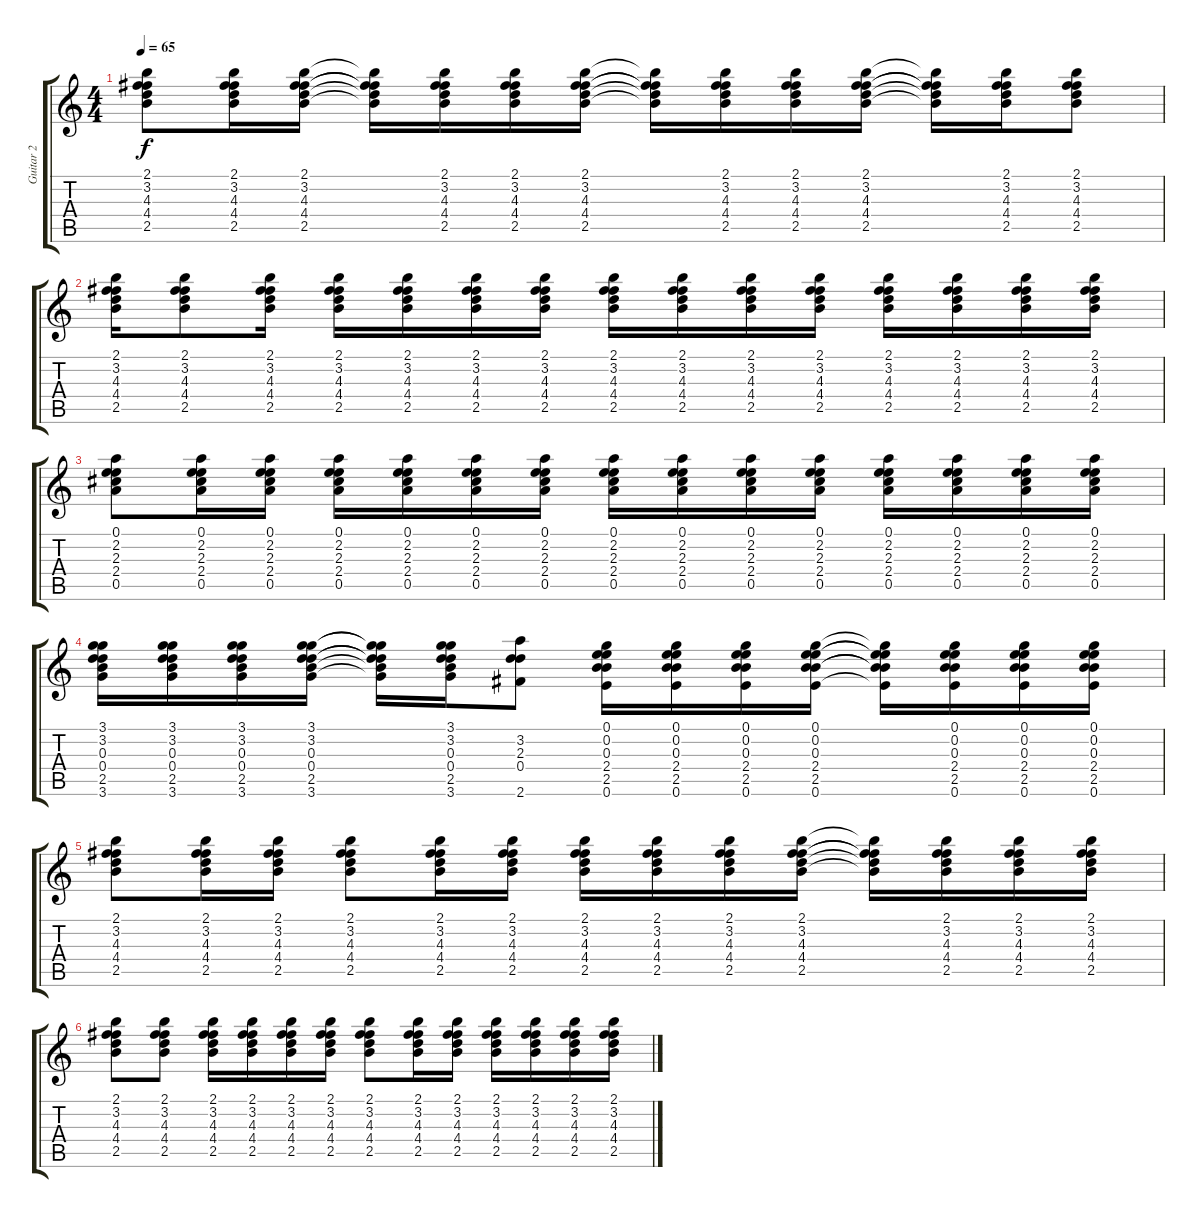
\track ("Guitar 2" "Guitar 2") {instrument acousticguitarsteel}
\staff {score tabs}
\tuning (E4 B3 G4 D4 A3 E3) {hide}
\ts (4 4)
\tempo 65
\clef g2
\ks c
(2.1 3.2 4.3 4.4 2.5).8{dy f} (2.1 3.2 4.3 4.4 2.5).16 (2.1 3.2 4.3 4.4 2.5).16 (2.1{t} 3.2{t} 4.3{t} 4.4{t} 2.5{t}).16 (2.1 3.2 4.3 4.4 2.5).16 (2.1 3.2 4.3 4.4 2.5).16 (2.1 3.2 4.3 4.4 2.5).16 (2.1{t} 3.2{t} 4.3{t} 4.4{t} 2.5{t}).16 (2.1 3.2 4.3 4.4 2.5).16 (2.1 3.2 4.3 4.4 2.5).16 (2.1 3.2 4.3 4.4 2.5).16 (2.1{t} 3.2{t} 4.3{t} 4.4{t} 2.5{t}).16 (2.1 3.2 4.3 4.4 2.5).16 (2.1 3.2 4.3 4.4 2.5).8 |
(2.1 3.2 4.3 4.4 2.5).16 (2.1 3.2 4.3 4.4 2.5).8 (2.1 3.2 4.3 4.4 2.5).16 (2.1 3.2 4.3 4.4 2.5).16 (2.1 3.2 4.3 4.4 2.5).16 (2.1 3.2 4.3 4.4 2.5).16 (2.1 3.2 4.3 4.4 2.5).16 (2.1 3.2 4.3 4.4 2.5).16 (2.1 3.2 4.3 4.4 2.5).16 (2.1 3.2 4.3 4.4 2.5).16 (2.1 3.2 4.3 4.4 2.5).16 (2.1 3.2 4.3 4.4 2.5).16 (2.1 3.2 4.3 4.4 2.5).16 (2.1 3.2 4.3 4.4 2.5).16 (2.1 3.2 4.3 4.4 2.5).16 |
(0.1 2.2 2.3 2.4 0.5).8{volume 5} (0.1 2.2 2.3 2.4 0.5).16 (0.1 2.2 2.3 2.4 0.5).16 (0.1 2.2 2.3 2.4 0.5).16 (0.1 2.2 2.3 2.4 0.5).16 (0.1 2.2 2.3 2.4 0.5).16 (0.1 2.2 2.3 2.4 0.5).16 (0.1 2.2 2.3 2.4 0.5).16 (0.1 2.2 2.3 2.4 0.5).16 (0.1 2.2 2.3 2.4 0.5).16 (0.1 2.2 2.3 2.4 0.5).16 (0.1 2.2 2.3 2.4 0.5).16 (0.1 2.2 2.3 2.4 0.5).16 (0.1 2.2 2.3 2.4 0.5).16 (0.1 2.2 2.3 2.4 0.5).16 |
(3.1 3.2 0.3 0.4 2.5 3.6).16 (3.1 3.2 0.3 0.4 2.5 3.6).16 (3.1 3.2 0.3 0.4 2.5 3.6).16 (3.1 3.2 0.3 0.4 2.5 3.6).16 (3.1{t} 3.2{t} 0.3{t} 0.4{t} 2.5{t} 3.6{t}).16 (3.1 3.2 0.3 0.4 2.5 3.6).16 (3.2 2.3 0.4 2.6).8 (0.1 0.2 0.3 2.4 2.5 0.6).16 (0.1 0.2 0.3 2.4 2.5 0.6).16 (0.1 0.2 0.3 2.4 2.5 0.6).16 (0.1 0.2 0.3 2.4 2.5 0.6).16 (0.1{t} 0.2{t} 0.3{t} 2.4{t} 2.5{t} 0.6{t}).16 (0.1 0.2 0.3 2.4 2.5 0.6).16 (0.1 0.2 0.3 2.4 2.5 0.6).16 (0.1 0.2 0.3 2.4 2.5 0.6).16 |
(2.1 3.2 4.3 4.4 2.5).8{volume 0} (2.1 3.2 4.3 4.4 2.5).16 (2.1 3.2 4.3 4.4 2.5).16 (2.1 3.2 4.3 4.4 2.5).8 (2.1 3.2 4.3 4.4 2.5).16 (2.1 3.2 4.3 4.4 2.5).16 (2.1 3.2 4.3 4.4 2.5).16 (2.1 3.2 4.3 4.4 2.5).16 (2.1 3.2 4.3 4.4 2.5).16 (2.1 3.2 4.3 4.4 2.5).16 (2.1{t} 3.2{t} 4.3{t} 4.4{t} 2.5{t}).16 (2.1 3.2 4.3 4.4 2.5).16 (2.1 3.2 4.3 4.4 2.5).16 (2.1 3.2 4.3 4.4 2.5).16 |
(2.1 3.2 4.3 4.4 2.5).8 (2.1 3.2 4.3 4.4 2.5).8 (2.1 3.2 4.3 4.4 2.5).16 (2.1 3.2 4.3 4.4 2.5).16 (2.1 3.2 4.3 4.4 2.5).16 (2.1 3.2 4.3 4.4 2.5).16 (2.1 3.2 4.3 4.4 2.5).8 (2.1 3.2 4.3 4.4 2.5).16 (2.1 3.2 4.3 4.4 2.5).16 (2.1 3.2 4.3 4.4 2.5).16 (2.1 3.2 4.3 4.4 2.5).16 (2.1 3.2 4.3 4.4 2.5).16 (2.1 3.2 4.3 4.4 2.5).16
